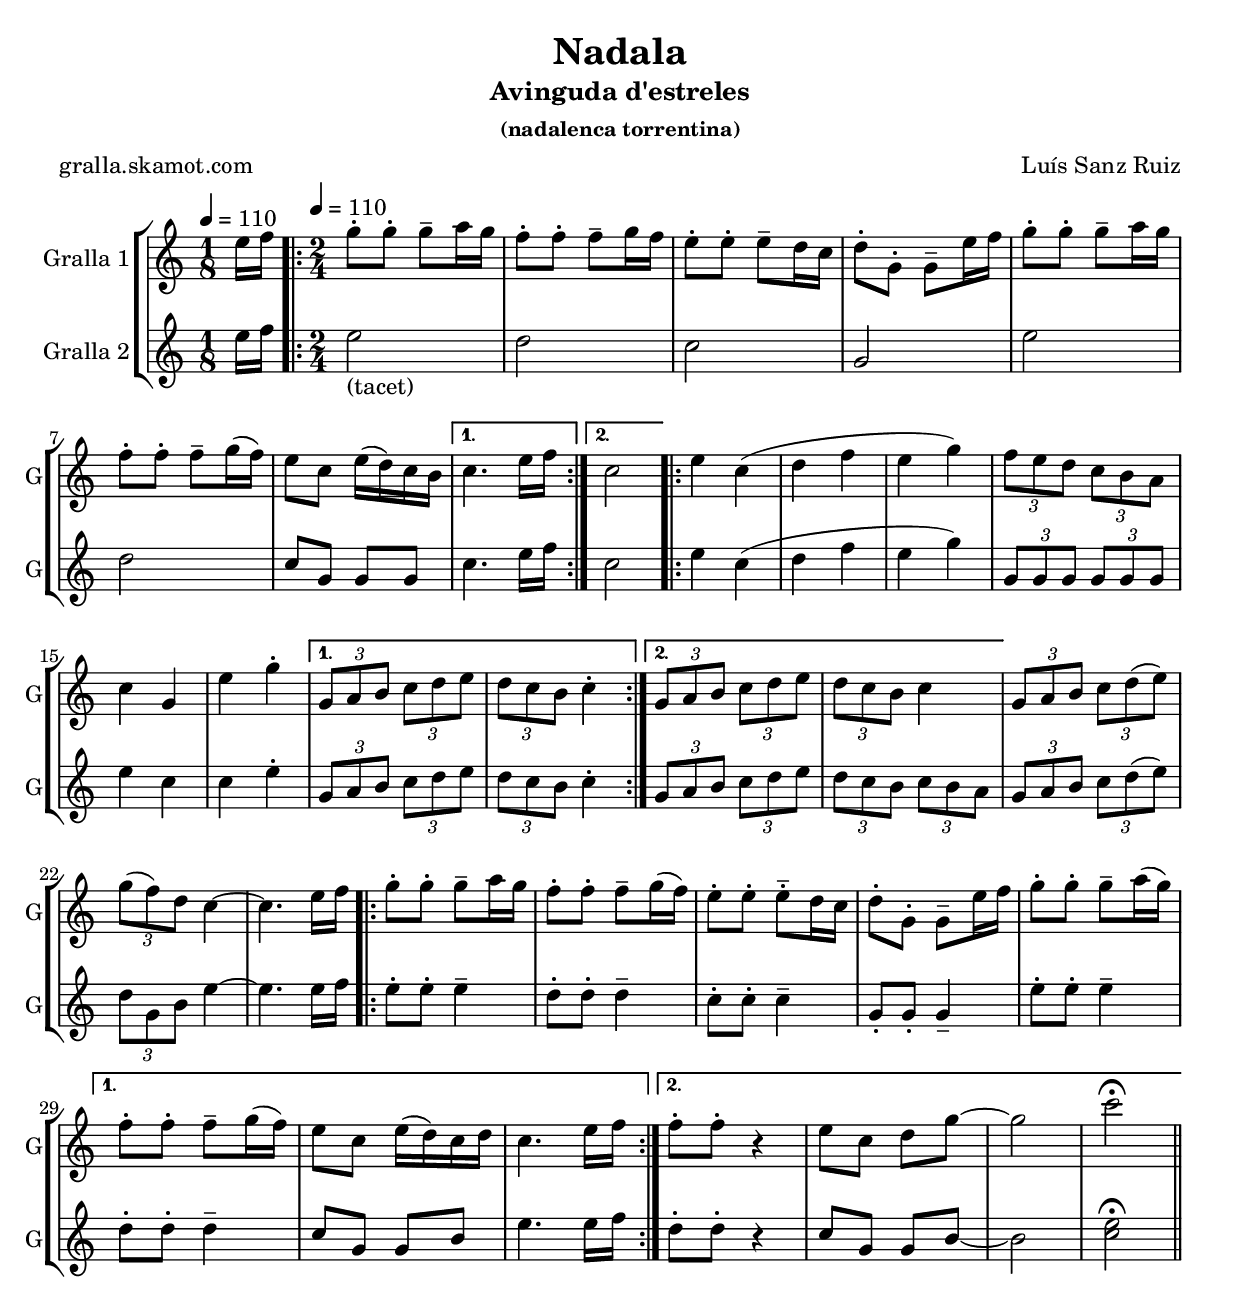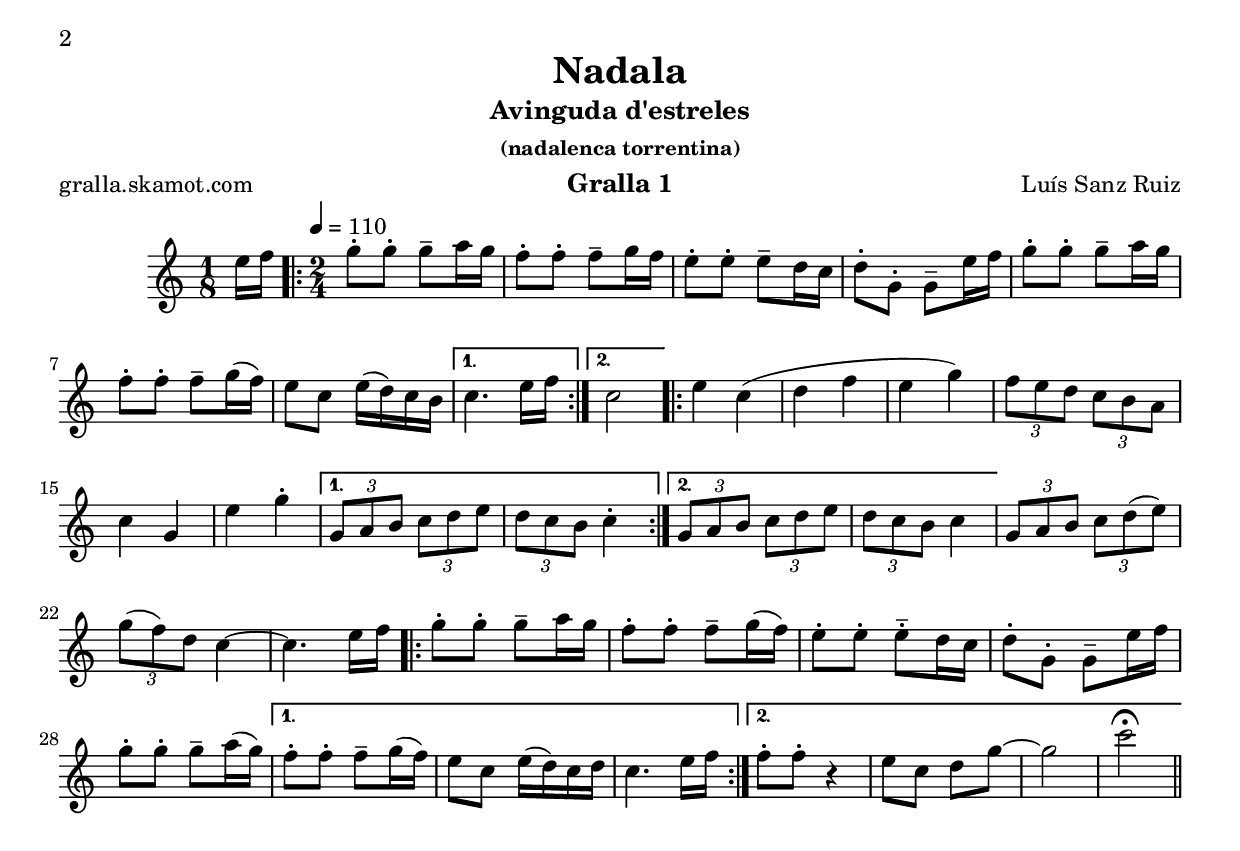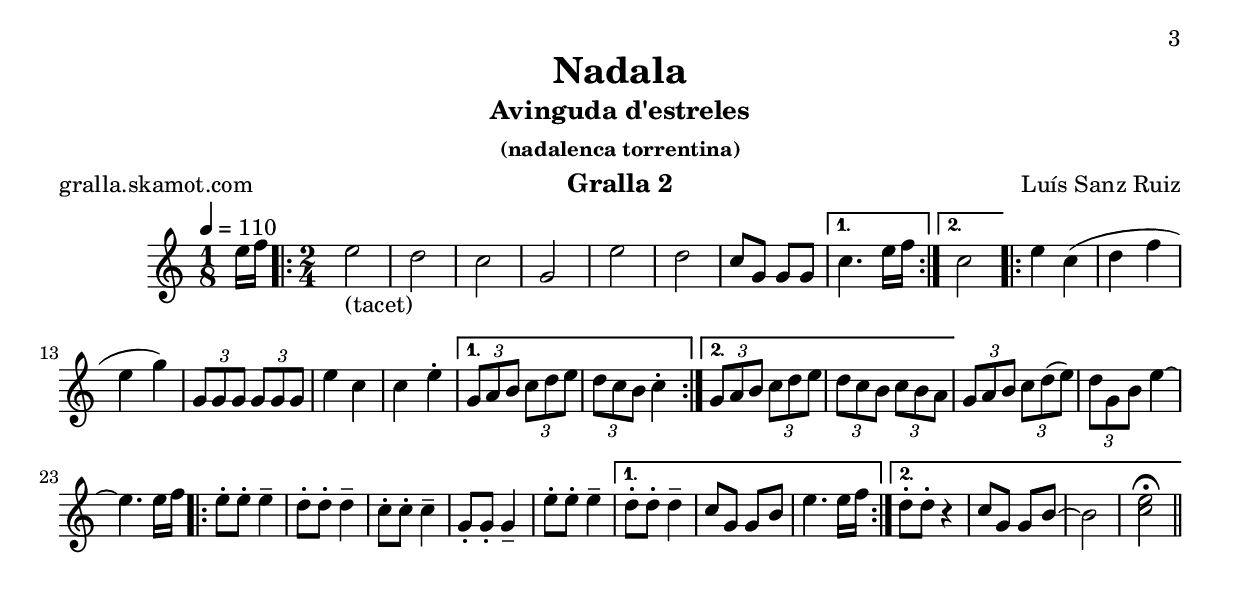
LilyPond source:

\version "2.16.2"

\header {
  dedication=""
  title="Nadala"
  subtitle="Avinguda d'estreles"
  subsubtitle="(nadalenca torrentina)"
  poet="gralla.skamot.com"
  meter=""
  piece=""
  composer="Luís Sanz Ruiz"
  arranger=""
  opus=""
  instrument=""
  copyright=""
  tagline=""
}

liniaroAa =
\relative e''
{
  \clef treble
  \key c \major
  \time 1/8
  e16 f \tempo 4 = 110  |
  \time 2/4   \repeat volta 2 { g8-. g-. g-- a16 g   |
  f8-. f-. f-- g16 f  |
  e8-. -. e-. -. e-- d16 c  |
  %05
  d8-. -. g,-. -. g-- e'16 f  |
  g8-. g-. g-- a16 g  |
  f8-. f-. f-- g16 ( f )  |
  e8 c e16 ( d ) c b }
  \alternative { { c4. e16 f }
  %10
  { c2 } }
  \repeat volta 2 { e4 c (  |
  d4 f  |
  e4 g )  |
  \times 2/3 { f8 e d } \times 2/3 { c b a }  |
  %15
  c4 g  |
  e'4 g-.  }
  \alternative { { \times 2/3 { g,8 a b } \times 2/3 { c d e }  |
  \times 2/3 { d8 c b } c4-. }
  { \times 2/3 { g8 a b } \times 2/3 { c d e }  |
  %20
  \times 2/3 { d8 c b } c4 } }
  \times 2/3 { g8 a b } \times 2/3 { c d ( e ) } |
  \times 2/3 { g8 ( f ) d } c4 ~  |
  c4. e16 f  |
  \repeat volta 2 { g8-. g-. g-- a16 g   |
  %25
  f8-. f-. f-- g16 ( f )  |
  e8-. e-. -. e-- -. d16 c  |
  d8-. -. g,-. -. g-- e'16 f  |
  g8-. g-. g-- a16 ( g ) }
  \alternative { { f8-. f-. f-- g16 ( f )  |
  %30
  e8 c e16 ( d ) c d  |
  c4. e16 f }
  { f8-. f-. r4  | % kompletite
  e8 c d g ~  |
  g2  |
  %35
  c2\fermata } } \bar "||"
}

liniaroAb =
\relative e''
{
  \tempo 4 = 110
  \clef treble
  \key c \major
  \time 1/8
  e16 f  |
  \time 2/4   \repeat volta 2 { e2 _"(tacet)"  |
  d2  |
  c2  |
  %05
  g2  |
  e'2  |
  d2  |
  c8 g g g }
  \alternative { { c4. e16 f }
  %10
  { c2 } }
  \repeat volta 2 { e4 c (  |
  d4 f  |
  e4 g )  |
  \times 2/3 { g,8 g g } \times 2/3 { g g g }  |
  %15
  e'4 c  |
  c4 e-.  }
  \alternative { { \times 2/3 { g,8 a b } \times 2/3 { c d e }  |
  \times 2/3 { d8 c b } c4-. }
  { \times 2/3 { g8 a b } \times 2/3 { c d e }  |
  %20
  \times 2/3 { d8 c b } \times 2/3 { c b a } } }
  \times 2/3 { g8 a b } \times 2/3 { c d ( e ) } |
  \times 2/3 { d8 g, b } e4 ~  |
  e4. e16 f  |
  \repeat volta 2 { e8-. e-. e4--  |
  %25
  d8-. d-. d4--  |
  c8-. c-. c4--  |
  g8-. g-. g4--  |
  e'8-. e-. e4-- }
  \alternative { { d8-. -. d-. -. d4--  |
  %30
  c8 g g b  |
  e4. e16 f }
  { d8-. d-. r4  | % kompletite
  c8 g g b ~  |
  b2  |
  %35
  <c e>2\fermata } } \bar "||"
}

\bookpart {
  \score {
    \new StaffGroup {
      \override Score.RehearsalMark.self-alignment-X = #LEFT
      <<
        \new Staff \with {instrumentName = #"Gralla 1" shortInstrumentName = #"G"} \liniaroAa
        \new Staff \with {instrumentName = #"Gralla 2" shortInstrumentName = #"G"} \liniaroAb
      >>
    }
    \layout {}
  }
  \score { \unfoldRepeats
    \new StaffGroup {
      \override Score.RehearsalMark.self-alignment-X = #LEFT
      <<
        \new Staff \with {instrumentName = #"Gralla 1" shortInstrumentName = #"G"} \liniaroAa
        \new Staff \with {instrumentName = #"Gralla 2" shortInstrumentName = #"G"} \liniaroAb
      >>
    }
    \midi {
      \set Staff.midiInstrument = "oboe"
      \set DrumStaff.midiInstrument = "drums"
    }
  }
}

\bookpart {
  \header {instrument="Gralla 1"}
  \score {
    \new StaffGroup {
      \override Score.RehearsalMark.self-alignment-X = #LEFT
      <<
        \new Staff \liniaroAa
      >>
    }
    \layout {}
  }
  \score { \unfoldRepeats
    \new StaffGroup {
      \override Score.RehearsalMark.self-alignment-X = #LEFT
      <<
        \new Staff \liniaroAa
      >>
    }
    \midi {
      \set Staff.midiInstrument = "oboe"
      \set DrumStaff.midiInstrument = "drums"
    }
  }
}

\bookpart {
  \header {instrument="Gralla 2"}
  \score {
    \new StaffGroup {
      \override Score.RehearsalMark.self-alignment-X = #LEFT
      <<
        \new Staff \liniaroAb
      >>
    }
    \layout {}
  }
  \score { \unfoldRepeats
    \new StaffGroup {
      \override Score.RehearsalMark.self-alignment-X = #LEFT
      <<
        \new Staff \liniaroAb
      >>
    }
    \midi {
      \set Staff.midiInstrument = "oboe"
      \set DrumStaff.midiInstrument = "drums"
    }
  }
}

